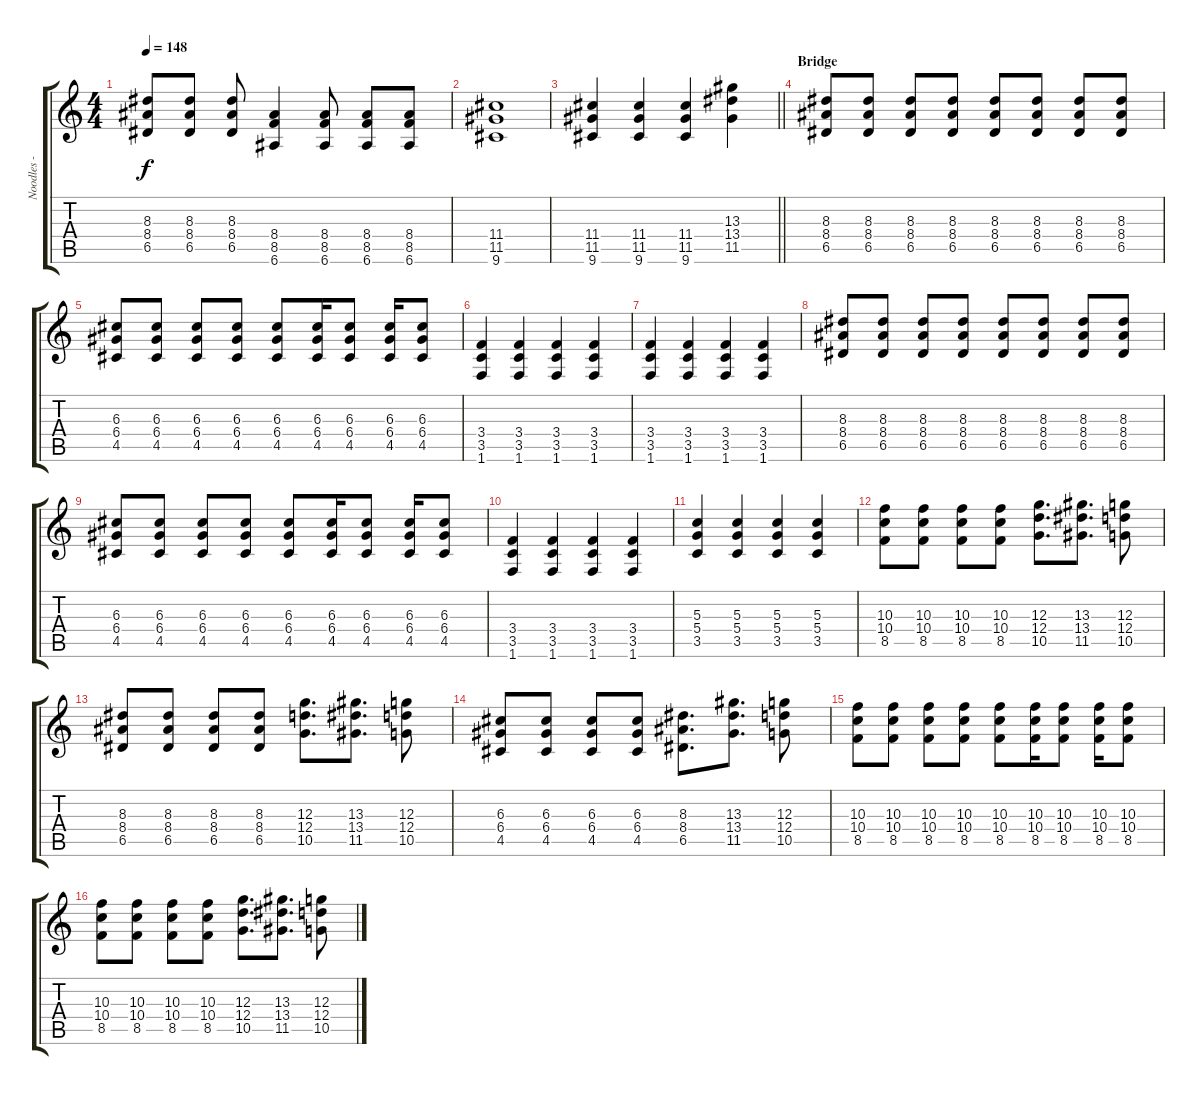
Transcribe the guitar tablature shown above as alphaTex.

\track ("Noodles - Guitar" "Noodles - ") {instrument distortionguitar}
\staff {score tabs}
\tuning (E4 B3 G3 D3 A2 E2) {hide}
\ts (4 4)
\tempo 148
\clef g2
\ks c
(8.3 8.4 6.5).8{dy f} (8.3 8.4 6.5).8 (8.3 8.4 6.5).8 (8.4 8.5 6.6).4 (8.4 8.5 6.6).8 (8.4 8.5 6.6).8 (8.4 8.5 6.6).8 |
(11.4 11.5 9.6).1 |
\barLineRight lightlight
(11.4 11.5 9.6).4 (11.4 11.5 9.6).4 (11.4 11.5 9.6).4 (13.3 13.4 11.5).4 |
\section ("" "Bridge")
(8.3 8.4 6.5).8 (8.3 8.4 6.5).8 (8.3 8.4 6.5).8 (8.3 8.4 6.5).8 (8.3 8.4 6.5).8 (8.3 8.4 6.5).8 (8.3 8.4 6.5).8 (8.3 8.4 6.5).8 |
(6.3 6.4 4.5).8 (6.3 6.4 4.5).8 (6.3 6.4 4.5).8 (6.3 6.4 4.5).8 (6.3 6.4 4.5).8 (6.3 6.4 4.5).16 (6.3 6.4 4.5).8 (6.3 6.4 4.5).16 (6.3 6.4 4.5).8 |
(3.4 3.5 1.6).4 (3.4 3.5 1.6).4 (3.4 3.5 1.6).4 (3.4 3.5 1.6).4 |
(3.4 3.5 1.6).4 (3.4 3.5 1.6).4 (3.4 3.5 1.6).4 (3.4 3.5 1.6).4 |
(8.3 8.4 6.5).8 (8.3 8.4 6.5).8 (8.3 8.4 6.5).8 (8.3 8.4 6.5).8 (8.3 8.4 6.5).8 (8.3 8.4 6.5).8 (8.3 8.4 6.5).8 (8.3 8.4 6.5).8 |
(6.3 6.4 4.5).8 (6.3 6.4 4.5).8 (6.3 6.4 4.5).8 (6.3 6.4 4.5).8 (6.3 6.4 4.5).8 (6.3 6.4 4.5).16 (6.3 6.4 4.5).8 (6.3 6.4 4.5).16 (6.3 6.4 4.5).8 |
(3.4 3.5 1.6).4 (3.4 3.5 1.6).4 (3.4 3.5 1.6).4 (3.4 3.5 1.6).4 |
(5.3 5.4 3.5).4 (5.3 5.4 3.5).4 (5.3 5.4 3.5).4 (5.3 5.4 3.5).4 |
(10.3 10.4 8.5).8 (10.3 10.4 8.5).8 (10.3 10.4 8.5).8 (10.3 10.4 8.5).8 (12.3 12.4 10.5).8{d} (13.3 13.4 11.5).8{d} (12.3 12.4 10.5).8 |
(8.3 8.4 6.5).8 (8.3 8.4 6.5).8 (8.3 8.4 6.5).8 (8.3 8.4 6.5).8 (12.3 12.4 10.5).8{d} (13.3 13.4 11.5).8{d} (12.3 12.4 10.5).8 |
(6.3 6.4 4.5).8 (6.3 6.4 4.5).8 (6.3 6.4 4.5).8 (6.3 6.4 4.5).8 (8.3 8.4 6.5).8{d} (13.3 13.4 11.5).8{d} (12.3 12.4 10.5).8 |
(10.3 10.4 8.5).8 (10.3 10.4 8.5).8 (10.3 10.4 8.5).8 (10.3 10.4 8.5).8 (10.3 10.4 8.5).8 (10.3 10.4 8.5).16 (10.3 10.4 8.5).8 (10.3 10.4 8.5).16 (10.3 10.4 8.5).8 |
(10.3 10.4 8.5).8 (10.3 10.4 8.5).8 (10.3 10.4 8.5).8 (10.3 10.4 8.5).8 (12.3 12.4 10.5).8{d} (13.3 13.4 11.5).8{d} (12.3 12.4 10.5).8
